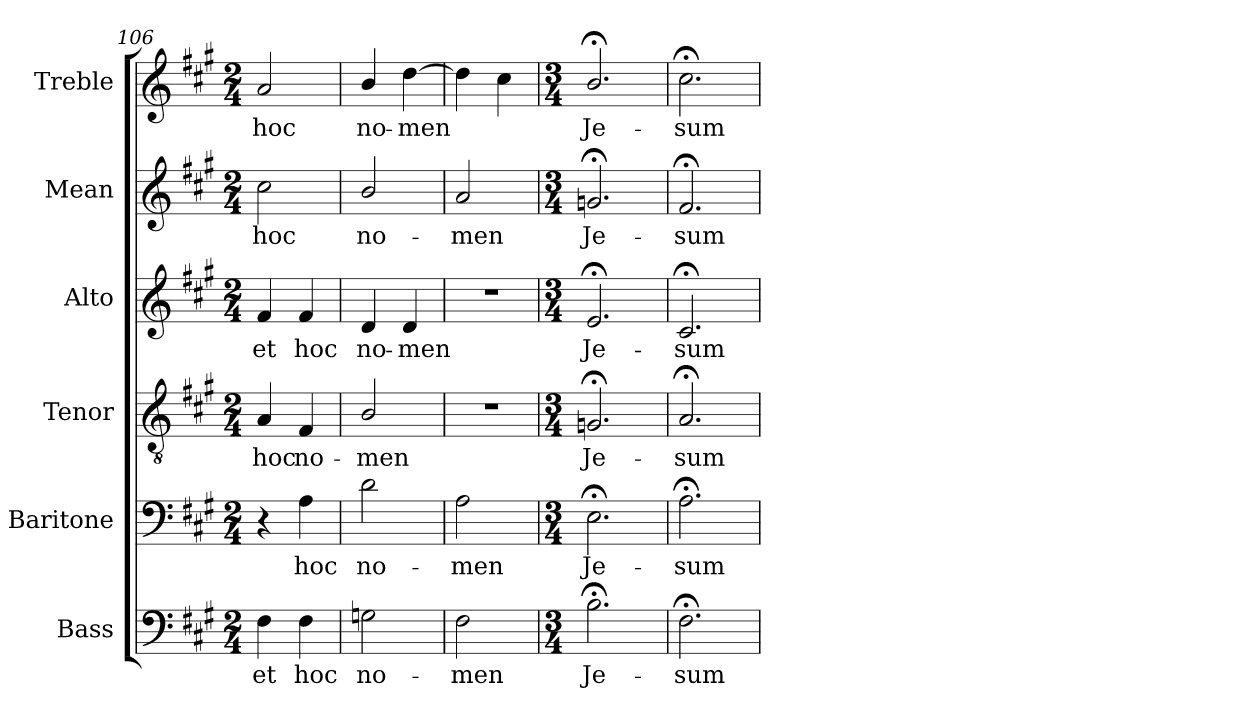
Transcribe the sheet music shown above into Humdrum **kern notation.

**kern	**text	**kern	**text	**kern	**text	**kern	**text	**kern	**text	**kern	**text
*part6	*part6	*part5	*part5	*part4	*part4	*part3	*part3	*part2	*part2	*part1	*part1
*staff6	*staff6	*staff5	*staff5	*staff4	*staff4	*staff3	*staff3	*staff2	*staff2	*staff1	*staff1
*I"Bass	*	*I"Baritone	*	*I"Tenor	*	*I"Alto	*	*I"Mean	*	*I"Treble	*
*I'B.	*	*I'Bar.	*	*I'T.	*	*I'A.	*	*I'M.	*	*I'Tr.	*
*clefF4	*	*clefF4	*	*clefGv2	*	*clefG2	*	*clefG2	*	*clefG2	*
*	*	*	*	*ITrd7c12	*	*	*	*	*	*	*
*k[f#c#g#]	*	*k[f#c#g#]	*	*k[f#c#g#]	*	*k[f#c#g#]	*	*k[f#c#g#]	*	*k[f#c#g#]	*
*A:	*	*A:	*	*A:	*	*A:	*	*A:	*	*A:	*
*M2/4	*	*M2/4	*	*M2/4	*	*M2/4	*	*M2/4	*	*M2/4	*
=106	=106	=106	=106	=106	=106	=106	=106	=106	=106	=106	=106
!	!LO:LY:b:color=#000000	!	!	!	!	!	!	!	!	!	!
!	!	!	!	!	!LO:LY:b:color=#000000	!	!	!	!	!	!
!	!	!	!	!	!	!	!LO:LY:b:color=#000000	!	!	!	!
!	!	!	!	!	!	!	!	!	!LO:LY:b:color=#000000	!	!
!	!	!	!	!	!	!	!	!	!	!	!LO:LY:b:color=#000000
4F#i\	et	4r	.	4AAi/	hoc	4f#i/	et	2cc#i\	hoc	2ai/	hoc
!	!LO:LY:b:color=#000000	!	!	!	!	!	!	!	!	!	!
!	!	!	!LO:LY:b:color=#000000	!	!	!	!	!	!	!	!
!	!	!	!	!	!LO:LY:b:color=#000000	!	!	!	!	!	!
!	!	!	!	!	!	!	!LO:LY:b:color=#000000	!	!	!	!
4F#i\	hoc	4Ai\	hoc	4FF#i/	no-	4f#i/	hoc	.	.	.	.
=107	=107	=107	=107	=107	=107	=107	=107	=107	=107	=107	=107
!	!LO:LY:b:color=#000000	!	!	!	!	!	!	!	!	!	!
!	!	!	!LO:LY:b:color=#000000	!	!	!	!	!	!	!	!
!	!	!	!	!	!LO:LY:b:color=#000000	!	!	!	!	!	!
!	!	!	!	!	!	!	!LO:LY:b:color=#000000	!	!	!	!
!	!	!	!	!	!	!	!	!	!LO:LY:b:color=#000000	!	!
!	!	!	!	!	!	!	!	!	!	!	!LO:LY:b:color=#000000
2Gni\	no-	2di\	no-	2BBi/	-men	4di/	no-	2bi/	no-	4bi/	no-
!	!	!	!	!	!	!	!LO:LY:b:color=#000000	!	!	!	!
!	!	!	!	!	!	!	!	!	!	!	!LO:LY:b:color=#000000
.	.	.	.	.	.	4di/	-men	.	.	[4ddi\	-men
!!LO:LB:g=z
=108	=108	=108	=108	=108	=108	=108	=108	=108	=108	=108	=108
!	!LO:LY:b:color=#000000	!	!	!	!	!	!	!	!	!	!
!	!	!	!LO:LY:b:color=#000000	!LO:N:vis=1	!	!LO:N:vis=1	!	!	!	!	!
!	!	!	!	!	!	!	!	!	!LO:LY:b:color=#000000	!	!
2F#i\	-men	2Ai\	-men	2r	.	2r	.	2ai/	-men	4ddi\]	.
.	.	.	.	.	.	.	.	.	.	4cc#i\	.
=109	=109	=109	=109	=109	=109	=109	=109	=109	=109	=109	=109
*M3/4	*	*M3/4	*	*M3/4	*	*M3/4	*	*M3/4	*	*M3/4	*
!	!LO:LY:b:color=#000000	!	!	!	!	!	!	!	!	!	!
!	!	!	!LO:LY:b:color=#000000	!	!	!	!	!	!	!	!
!	!	!	!	!	!LO:LY:b:color=#000000	!	!	!	!	!	!
!	!	!	!	!	!	!	!LO:LY:b:color=#000000	!	!	!	!
!	!	!	!	!	!	!	!	!	!LO:LY:b:color=#000000	!	!
!	!	!	!	!	!	!	!	!	!	!	!LO:LY:b:color=#000000
2.B;i\	Je-	2.E;i\	Je-	2.GGn;i/	Je-	2.e;i/	Je-	2.gn;i/	Je-	2.b;i/	Je-
=110	=110	=110	=110	=110	=110	=110	=110	=110	=110	=110	=110
!	!LO:LY:b:color=#000000	!	!	!	!	!	!	!	!	!	!
!	!	!	!LO:LY:b:color=#000000	!	!	!	!	!	!	!	!
!	!	!	!	!	!LO:LY:b:color=#000000	!	!	!	!	!	!
!	!	!	!	!	!	!	!LO:LY:b:color=#000000	!	!	!	!
!	!	!	!	!	!	!	!	!	!LO:LY:b:color=#000000	!	!
!	!	!	!	!	!	!	!	!	!	!	!LO:LY:b:color=#000000
2.F#;i\	-sum	2.A;i\	-sum	2.AA;i/	-sum	2.c#;i/	-sum	2.f#;i/	-sum	2.cc#;i\	-sum
=	=	=	=	=	=	=	=	=	=	=	=
*-	*-	*-	*-	*-	*-	*-	*-	*-	*-	*-	*-
